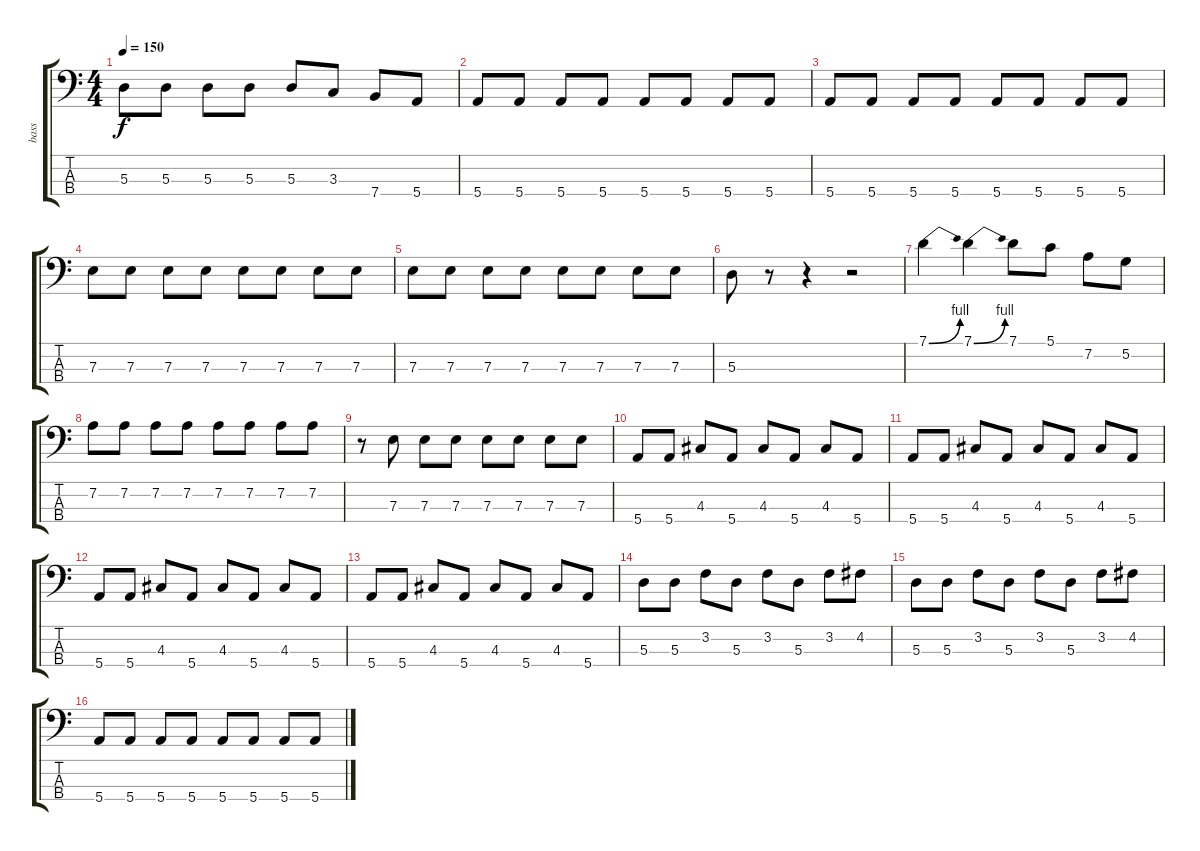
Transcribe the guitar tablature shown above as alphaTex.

\track ("bass" "bass") {instrument electricbassfinger}
\staff {score tabs}
\tuning (G2 D2 A1 E1) {hide}
\ts (4 4)
\tempo 150
\clef f4
\ks c
5.3.8{dy f} 5.3.8 5.3.8 5.3.8 5.3.8 3.3.8 7.4.8 5.4.8 |
5.4.8 5.4.8 5.4.8 5.4.8 5.4.8 5.4.8 5.4.8 5.4.8 |
5.4.8 5.4.8 5.4.8 5.4.8 5.4.8 5.4.8 5.4.8 5.4.8 |
7.3.8 7.3.8 7.3.8 7.3.8 7.3.8 7.3.8 7.3.8 7.3.8 |
7.3.8 7.3.8 7.3.8 7.3.8 7.3.8 7.3.8 7.3.8 7.3.8 |
5.3.8 r.8 r.4 r.2 |
7.1{be (bend 0 0 60 4)}.4 7.1{be (bend 0 0 60 4)}.4 7.1.8 5.1.8 7.2.8 5.2.8 |
7.2.8 7.2.8 7.2.8 7.2.8 7.2.8 7.2.8 7.2.8 7.2.8 |
r.8 7.3.8 7.3.8 7.3.8 7.3.8 7.3.8 7.3.8 7.3.8 |
5.4.8 5.4.8 4.3.8 5.4.8 4.3.8 5.4.8 4.3.8 5.4.8 |
5.4.8 5.4.8 4.3.8 5.4.8 4.3.8 5.4.8 4.3.8 5.4.8 |
5.4.8 5.4.8 4.3.8 5.4.8 4.3.8 5.4.8 4.3.8 5.4.8 |
5.4.8 5.4.8 4.3.8 5.4.8 4.3.8 5.4.8 4.3.8 5.4.8 |
5.3.8 5.3.8 3.2.8 5.3.8 3.2.8 5.3.8 3.2.8 4.2.8 |
5.3.8 5.3.8 3.2.8 5.3.8 3.2.8 5.3.8 3.2.8 4.2.8 |
5.4.8 5.4.8 5.4.8 5.4.8 5.4.8 5.4.8 5.4.8 5.4.8
